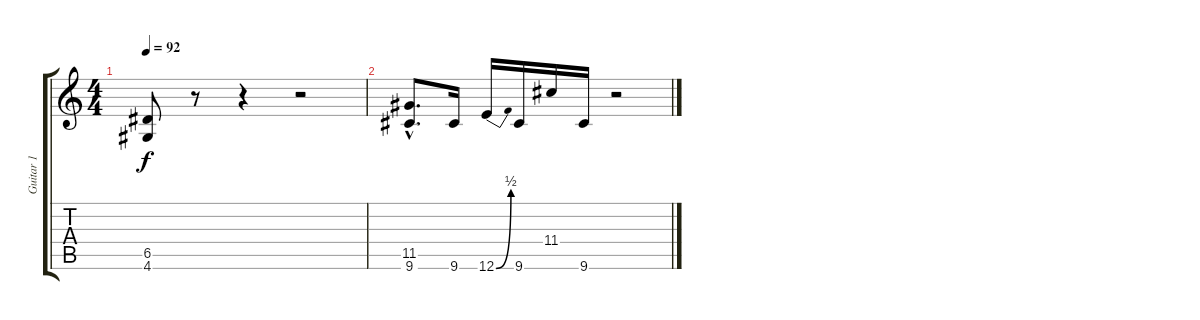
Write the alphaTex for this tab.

\track ("Guitar 1" "Guitar 1") {instrument distortionguitar}
\staff {score tabs}
\tuning (E4 B3 G3 D3 A2 E2) {hide}
\ts (4 4)
\tempo 92
\clef g2
\ks c
(6.5 4.6).8{dy f} r.8 r.4 r.2 |
(11.5{hac} 9.6{hac}).8{d} 9.6.16 12.6{be (bend 0 0 60 2)}.16 9.6.16 11.4.16 9.6.16 r.2
